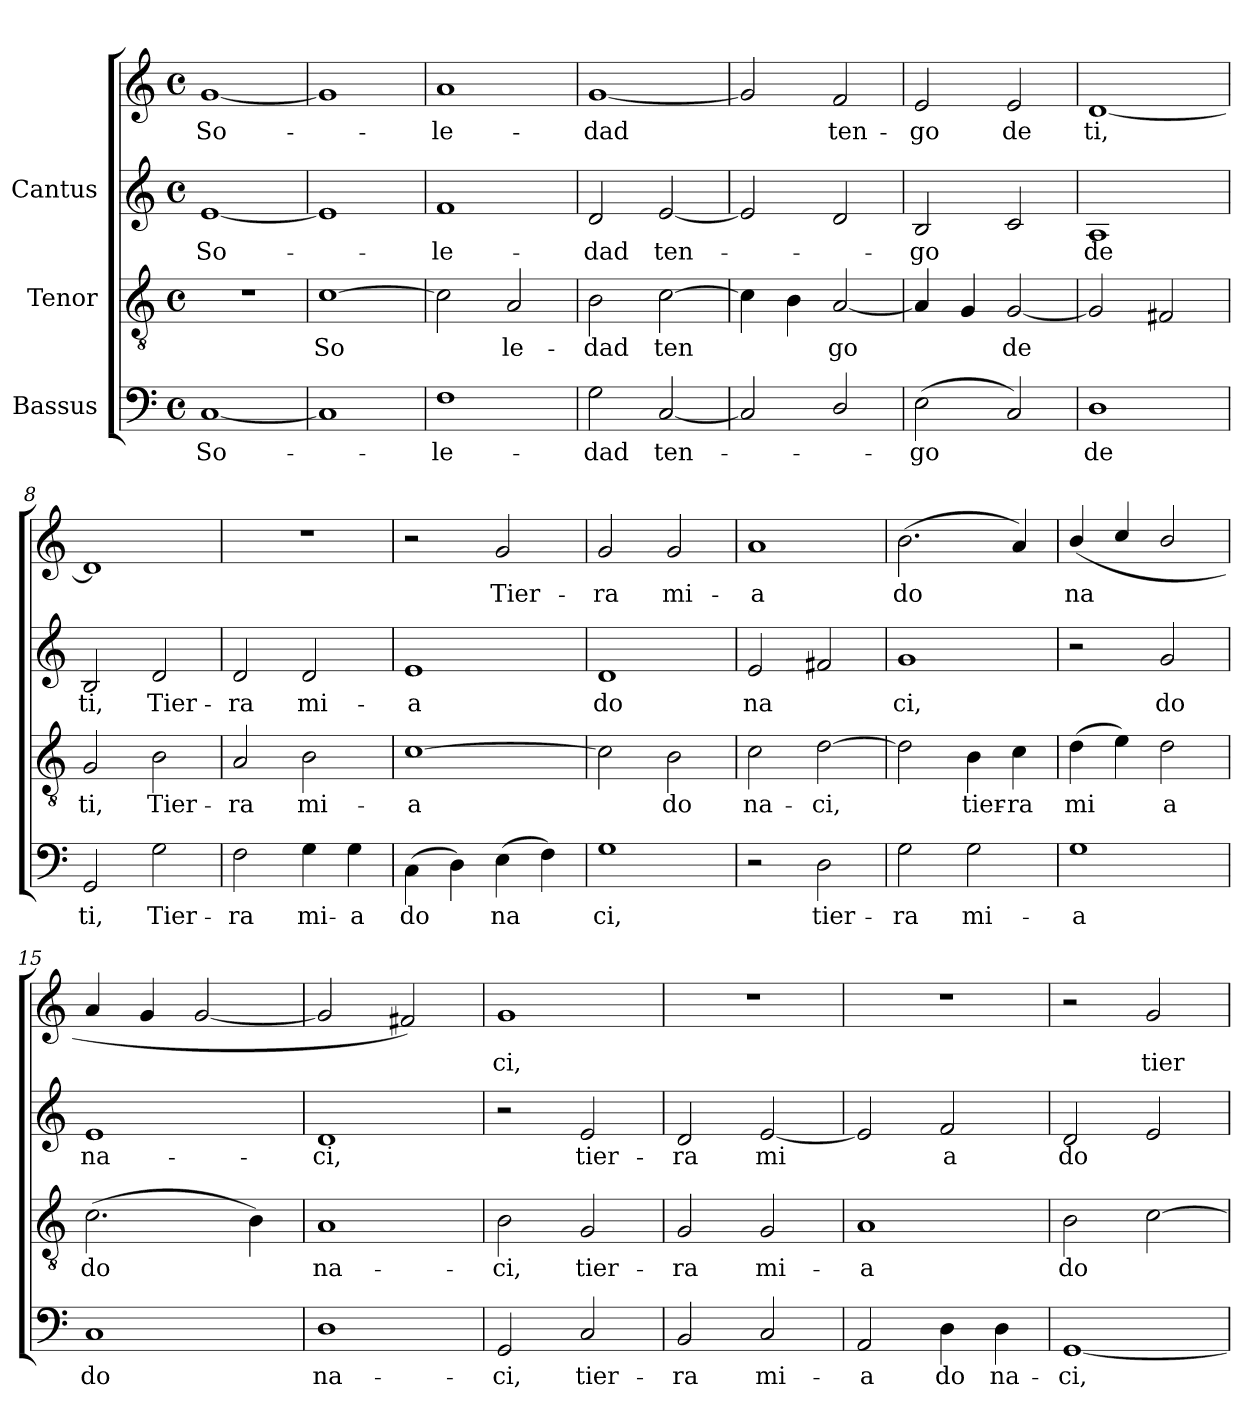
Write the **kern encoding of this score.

**kern	**text	**kern	**text	**kern	**text	**kern	**text
*part3	*part3	*part2	*part2	*part1	*part1	*part1	*part1
*staff4	*staff4	*staff3	*staff3	*staff2	*staff2	*staff1	*staff1
*I"Bassus	*	*I"Tenor	*	*I"Cantus	*	*	*
!!LO:PB:g=z
*stria5	*	*stria5	*	*stria5	*	*stria5	*
*clefF4	*	*clefGv2	*	*clefG2	*	*clefG2	*
*M4/4	*	*M4/4	*	*M4/4	*	*M4/4	*
*met(c)	*	*met(c)	*	*met(c)	*	*met(c)	*
*MM240	*	*MM240	*	*MM240	*	*MM240	*
=1	=1	=1	=1	=1	=1	=1	=1
!	!LO:LY:b:cj	!	!	!	!LO:LY:b:cj	!	!LO:LY:b:cj
[<1C	So-	1r	.	[<1e	-So-	[<1g	So-
=2	=2	=2	=2	=2	=2	=2	=2
!	!	!	!LO:LY:b:cj	!	!	!	!
1C]	.	[>1c	So-	1e]	.	1g]	.
=3	=3	=3	=3	=3	=3	=3	=3
!	!LO:LY:b:cj	!	!LO:LY:b:cj	!	!LO:LY:b:cj	!	!LO:LY:b:cj
1F	-le-	2c\]	-	1f	-le-	1a	-le-
!	!	!	!LO:LY:b:cj	!	!	!	!
.	.	2A/	le-	.	.	.	.
=4	=4	=4	=4	=4	=4	=4	=4
!	!LO:LY:b:cj	!	!LO:LY:b:cj	!	!LO:LY:b:cj	!	!LO:LY:b:cj
2G\	-dad	2B\	-dad	2d/	dad	[<1g	-dad
!	!LO:LY:b:cj	!	!LO:LY:b:cj	!	!LO:LY:b:cj	!	!
[<2C/	ten-	[>2c\	ten-	[<2e/	ten-	.	.
=5	=5	=5	=5	=5	=5	=5	=5
!	!	!	!LO:LY:b:cj	!	!	!	!LO:LY:b:cj
2C/]	.	4c\]	-	2e/]	.	2g/]	-
!	!	!	!LO:LY:b:cj	!	!	!	!
.	.	4B\	.	.	.	.	.
!	!	!	!LO:LY:b:cj	!	!	!	!LO:LY:b:cj
2D/	.	[<2A/	go	2d/	.	2f/	ten-
=6	=6	=6	=6	=6	=6	=6	=6
!	!LO:LY:b:cj	!	!LO:LY:b:cj	!	!LO:LY:b:cj	!	!LO:LY:b:cj
(>2E\	-go	4A/]	.	2B/	go	2e/	-go
!	!	!	!LO:LY:b:cj	!	!	!	!
.	.	4G/	.	.	.	.	.
!	!LO:LY:b:cj	!	!LO:LY:b:cj	!	!LO:LY:b:cj	!	!LO:LY:b:cj
2C/)	.	[<2G/	de	2c/	.	2e/	de
=7	=7	=7	=7	=7	=7	=7	=7
!	!LO:LY:b:cj	!	!	!	!LO:LY:b:cj	!	!LO:LY:b:cj
1D	de	2G/]	.	1A	de	[<1d	ti,
.	.	2F#X/	.	.	.	.	.
!!LO:LB:g=z
=8	=8	=8	=8	=8	=8	=8	=8
!	!LO:LY:b:cj	!	!LO:LY:b:cj	!	!LO:LY:b:cj	!	!
2GG/	ti,	2G/	ti,	2B/	ti,	1d]	.
!	!LO:LY:b:cj	!	!LO:LY:b:cj	!	!LO:LY:b:cj	!	!
2G\	Tier-	2B\	Tier-	2d/	Tier-	.	.
=9	=9	=9	=9	=9	=9	=9	=9
!	!LO:LY:b:cj	!	!LO:LY:b:cj	!	!LO:LY:b:cj	!	!
2F\	-ra	2A/	-ra	2d/	-ra	1r	.
!	!LO:LY:b:cj	!	!LO:LY:b:cj	!	!LO:LY:b:cj	!	!
4G\	mi-	2B\	mi-	2d/	mi-	.	.
!	!LO:LY:b:cj	!	!	!	!	!	!
4G\	-a	.	.	.	.	.	.
=10	=10	=10	=10	=10	=10	=10	=10
!	!LO:LY:b:cj	!	!LO:LY:b:cj	!	!LO:LY:b:cj	!	!
(>4C\	do	[>1c	-a	1e	-a	2r	.
!	!LO:LY:b:cj	!	!	!	!	!	!
4D\)	.	.	.	.	.	.	.
!	!LO:LY:b:cj	!	!	!	!	!	!LO:LY:b:cj
(>4E\	na-	.	.	.	.	2g/	-Tier-
!	!LO:LY:b:cj	!	!	!	!	!	!
4F\)	--	.	.	.	.	.	.
=11	=11	=11	=11	=11	=11	=11	=11
!	!LO:LY:b:cj	!	!LO:LY:b:cj	!	!LO:LY:b:cj	!	!LO:LY:b:cj
1G	-ci,	2c\]	.	1d	-do	2g/	ra
!	!	!	!LO:LY:b:cj	!	!	!	!LO:LY:b:cj
.	.	2B\	do	.	.	2g/	mi-
=12	=12	=12	=12	=12	=12	=12	=12
!	!	!	!LO:LY:b:cj	!	!LO:LY:b:cj	!	!LO:LY:b:cj
2r	.	2c\	na-	2e/	na-	1a	a
!	!LO:LY:b:cj	!	!LO:LY:b:cj	!	!LO:LY:b:cj	!	!
2D\	tier-	[>2d\	-ci,	2f#X/	--	.	.
=13	=13	=13	=13	=13	=13	=13	=13
!	!LO:LY:b:cj	!	!LO:LY:b:cj	!	!LO:LY:b:cj	!	!LO:LY:b:cj
2G\	-ra	2d\]	.	1g	ci,	(>2.b\	-do
!	!LO:LY:b:cj	!	!LO:LY:b:cj	!	!	!	!
2G\	mi-	4B\	tier-	.	.	.	.
!	!	!	!LO:LY:b:cj	!	!	!	!LO:LY:b:cj
.	.	4c\	-ra	.	.	4a/)	.
=14	=14	=14	=14	=14	=14	=14	=14
!	!LO:LY:b:cj	!	!LO:LY:b:cj	!	!	!	!LO:LY:b:cj
1G	-a	(>4d\	mi-	2r	.	(<4b/	na-
!	!	!	!LO:LY:b:cj	!	!	!	!LO:LY:b:cj
.	.	4e\)	-	.	.	4cc/	--
!	!	!	!LO:LY:b:cj	!	!LO:LY:b:cj	!	!LO:LY:b:cj
.	.	2d\	a	2g/	-do	2b/	--
!!LO:LB:g=z
=15	=15	=15	=15	=15	=15	=15	=15
!	!LO:LY:b:cj	!	!LO:LY:b:cj	!	!LO:LY:b:cj	!	!
1C	do	(>2.c\	do	1e	na-	4a/	.
.	.	.	.	.	.	4g/	.
.	.	.	.	.	.	[<2g/	.
!	!	!	!LO:LY:b:cj	!	!	!	!
.	.	4B\)	.	.	.	.	.
=16	=16	=16	=16	=16	=16	=16	=16
!	!LO:LY:b:cj	!	!LO:LY:b:cj	!	!LO:LY:b:cj	!	!
1D	na-	1A	na-	1d	-ci,	2g/]	.
.	.	.	.	.	.	2f#X/)	.
=17	=17	=17	=17	=17	=17	=17	=17
!	!LO:LY:b:cj	!	!LO:LY:b:cj	!	!	!	!LO:LY:b:cj
2GG/	-ci,	2B\	-ci,	2r	.	1g	ci,
!	!LO:LY:b:cj	!	!LO:LY:b:cj	!	!LO:LY:b:cj	!	!
2C/	tier-	2G/	tier-	2e/	tier-	.	.
=18	=18	=18	=18	=18	=18	=18	=18
!	!LO:LY:b:cj	!	!LO:LY:b:cj	!	!LO:LY:b:cj	!	!
2BB/	-ra	2G/	-ra	2d/	-ra	1r	.
!	!LO:LY:b:cj	!	!LO:LY:b:cj	!	!LO:LY:b:cj	!	!
2C/	mi-	2G/	mi-	[<2e/	mi-	.	.
=19	=19	=19	=19	=19	=19	=19	=19
!	!LO:LY:b:cj	!	!LO:LY:b:cj	!	!LO:LY:b:cj	!	!
2AA/	-a	1A	-a	2e/]	-	1r	.
!	!LO:LY:b:cj	!	!	!	!LO:LY:b:cj	!	!
4D\	do	.	.	2f/	a	.	.
!	!LO:LY:b:cj	!	!	!	!	!	!
4D\	na-	.	.	.	.	.	.
=20	=20	=20	=20	=20	=20	=20	=20
!	!LO:LY:b:cj	!	!LO:LY:b:cj	!	!LO:LY:b:cj	!	!
[<1GG	-ci,	2B\	do	2d/	-do	2r	.
!	!	!	!LO:LY:b:cj	!	!LO:LY:b:cj	!	!LO:LY:b:cj
.	.	[>2c\	.	2e/	.	2g/	tier-
=	=	=	=	=	=	=	=
*-	*-	*-	*-	*-	*-	*-	*-
